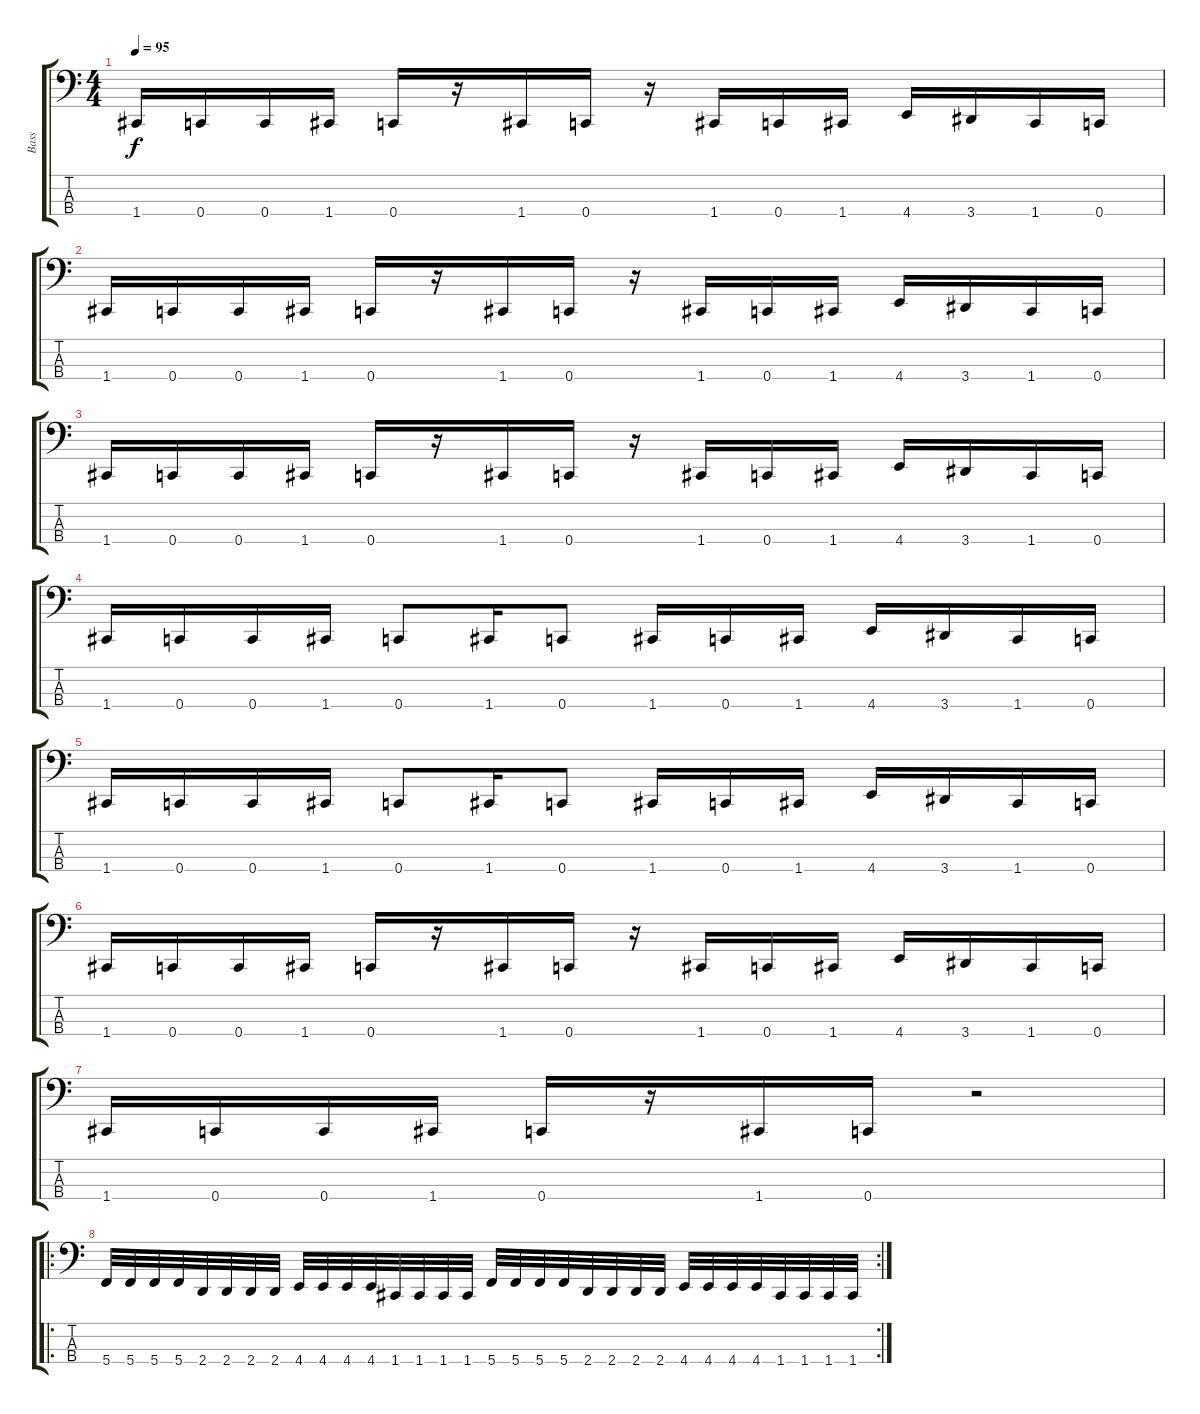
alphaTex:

\track ("Bass" "Bass") {instrument electricbasspick}
\staff {score tabs}
\tuning (F2 C2 G1 C1) {hide}
\ts (4 4)
\tempo 95
\clef f4
\ks c
1.4.16{dy f} 0.4.16 0.4.16 1.4.16 0.4.16 r.16 1.4.16 0.4.16 r.16 1.4.16 0.4.16 1.4.16 4.4.16 3.4.16 1.4.16 0.4.16 |
1.4.16 0.4.16 0.4.16 1.4.16 0.4.16 r.16 1.4.16 0.4.16 r.16 1.4.16 0.4.16 1.4.16 4.4.16 3.4.16 1.4.16 0.4.16 |
1.4.16 0.4.16 0.4.16 1.4.16 0.4.16 r.16 1.4.16 0.4.16 r.16 1.4.16 0.4.16 1.4.16 4.4.16 3.4.16 1.4.16 0.4.16 |
1.4.16 0.4.16 0.4.16 1.4.16 0.4.8 1.4.16 0.4.8 1.4.16 0.4.16 1.4.16 4.4.16 3.4.16 1.4.16 0.4.16 |
1.4.16 0.4.16 0.4.16 1.4.16 0.4.8 1.4.16 0.4.8 1.4.16 0.4.16 1.4.16 4.4.16 3.4.16 1.4.16 0.4.16 |
1.4.16 0.4.16 0.4.16 1.4.16 0.4.16 r.16 1.4.16 0.4.16 r.16 1.4.16 0.4.16 1.4.16 4.4.16 3.4.16 1.4.16 0.4.16 |
1.4.16 0.4.16 0.4.16 1.4.16 0.4.16 r.16 1.4.16 0.4.16 r.2 |
\ro
\rc 2
5.4.32 5.4.32 5.4.32 5.4.32 2.4.32 2.4.32 2.4.32 2.4.32 4.4.32 4.4.32 4.4.32 4.4.32 1.4.32 1.4.32 1.4.32 1.4.32 5.4.32 5.4.32 5.4.32 5.4.32 2.4.32 2.4.32 2.4.32 2.4.32 4.4.32 4.4.32 4.4.32 4.4.32 1.4.32 1.4.32 1.4.32 1.4.32
